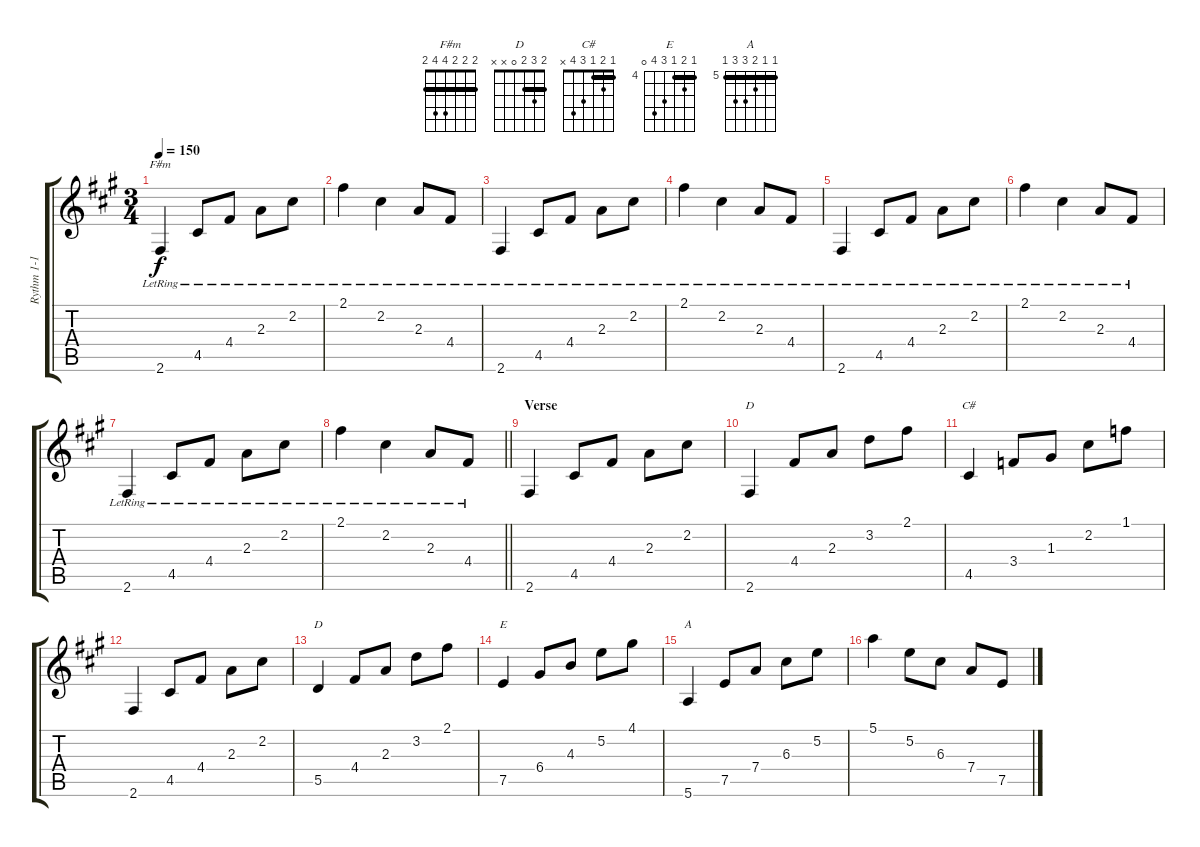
\track ("Rythm 1-1" "Rythm 1-1") {instrument acousticguitarnylon}
\staff {score tabs}
\tuning (E4 B3 G3 D3 A2 E2) {hide}
\chord ("F#m" 2 2 2 4 4 2) {barre 2}
\chord ("D" 2 3 2 4 x 2) {barre 2}
\chord ("C#" 1 2 1 3 4 x) {barre 1}
\chord ("D" 2 3 2 0 x x) {barre 2}
\chord ("E" 4 5 4 6 7 0) {firstfret 4 barre 4}
\chord ("A" 5 5 6 7 7 5) {firstfret 5 barre 5}
\ts (3 4)
\tempo 150
\clef g2
\ks f#minor
2.6{lr}.4{ch "F#m" dy f instrument acousticguitarnylon} 4.5{lr}.8 4.4{lr}.8 2.3{lr}.8 2.2{lr}.8 |
2.1{lr}.4 2.2{lr}.4 2.3{lr}.8 4.4{lr}.8 |
2.6{lr}.4 4.5{lr}.8 4.4{lr}.8 2.3{lr}.8 2.2{lr}.8 |
2.1{lr}.4 2.2{lr}.4 2.3{lr}.8 4.4{lr}.8 |
2.6{lr}.4 4.5{lr}.8 4.4{lr}.8 2.3{lr}.8 2.2{lr}.8 |
2.1{lr}.4 2.2{lr}.4 2.3{lr}.8 4.4{lr}.8 |
2.6{lr}.4 4.5{lr}.8 4.4{lr}.8 2.3{lr}.8 2.2{lr}.8 |
\barLineRight lightlight
2.1{lr}.4 2.2{lr}.4 2.3{lr}.8 4.4{lr}.8 |
\section ("" "Verse")
2.6.4 4.5.8 4.4.8 2.3.8 2.2.8 |
2.6.4{ch "D"} 4.4.8 2.3.8 3.2.8 2.1.8 |
4.5.4{ch "C#"} 3.4.8 1.3.8 2.2.8 1.1.8 |
2.6.4 4.5.8 4.4.8 2.3.8 2.2.8 |
5.5.4{ch "D"} 4.4.8 2.3.8 3.2.8 2.1.8 |
7.5.4{ch "E"} 6.4.8 4.3.8 5.2.8 4.1.8 |
5.6.4{ch "A"} 7.5.8 7.4.8 6.3.8 5.2.8 |
5.1.4 5.2.8 6.3.8 7.4.8 7.5.8
